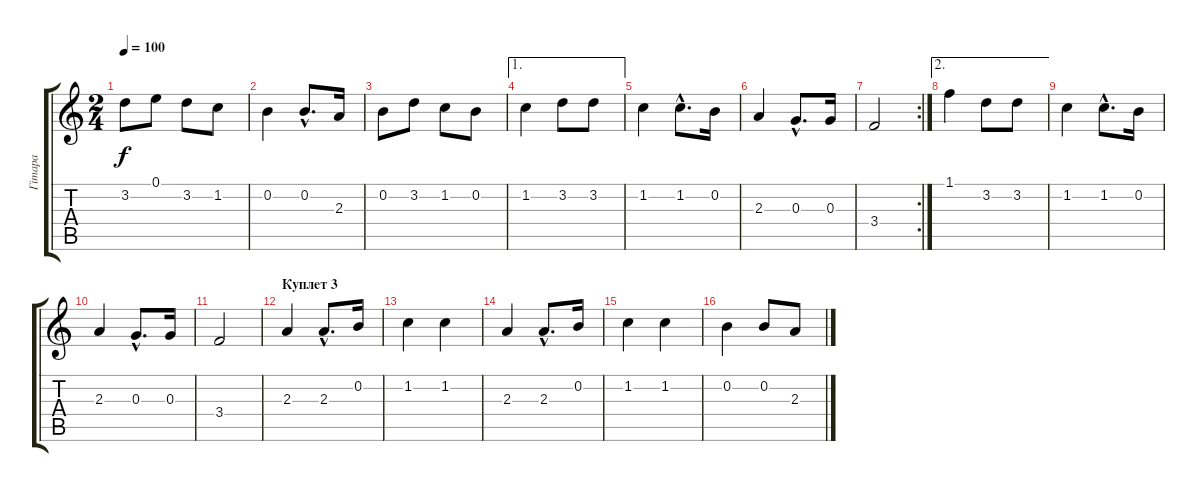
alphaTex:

\track ("Гiтара" "Гiтара") {instrument distortionguitar}
\staff {score tabs}
\tuning (E4 B3 G3 D3 A2 E2) {hide}
\ts (2 4)
\tempo 100
\clef g2
\ks c
3.2.8{dy f} 0.1.8 3.2.8 1.2.8 |
0.2.4 0.2{hac}.8{d} 2.3.16 |
0.2.8 3.2.8 1.2.8 0.2.8 |
\ae 1
1.2.4 3.2.8 3.2.8 |
1.2.4 1.2{hac}.8{d} 0.2.16 |
2.3.4 0.3{hac}.8{d} 0.3.16 |
\rc 2
3.4.2 |
\ae 2
1.1.4 3.2.8 3.2.8 |
1.2.4 1.2{hac}.8{d} 0.2.16 |
2.3.4 0.3{hac}.8{d} 0.3.16 |
3.4.2 |
\section ("" "Куплет 3")
2.3.4 2.3{hac}.8{d} 0.2.16 |
1.2.4 1.2.4 |
2.3.4 2.3{hac}.8{d} 0.2.16 |
1.2.4 1.2.4 |
0.2.4 0.2.8 2.3.8
